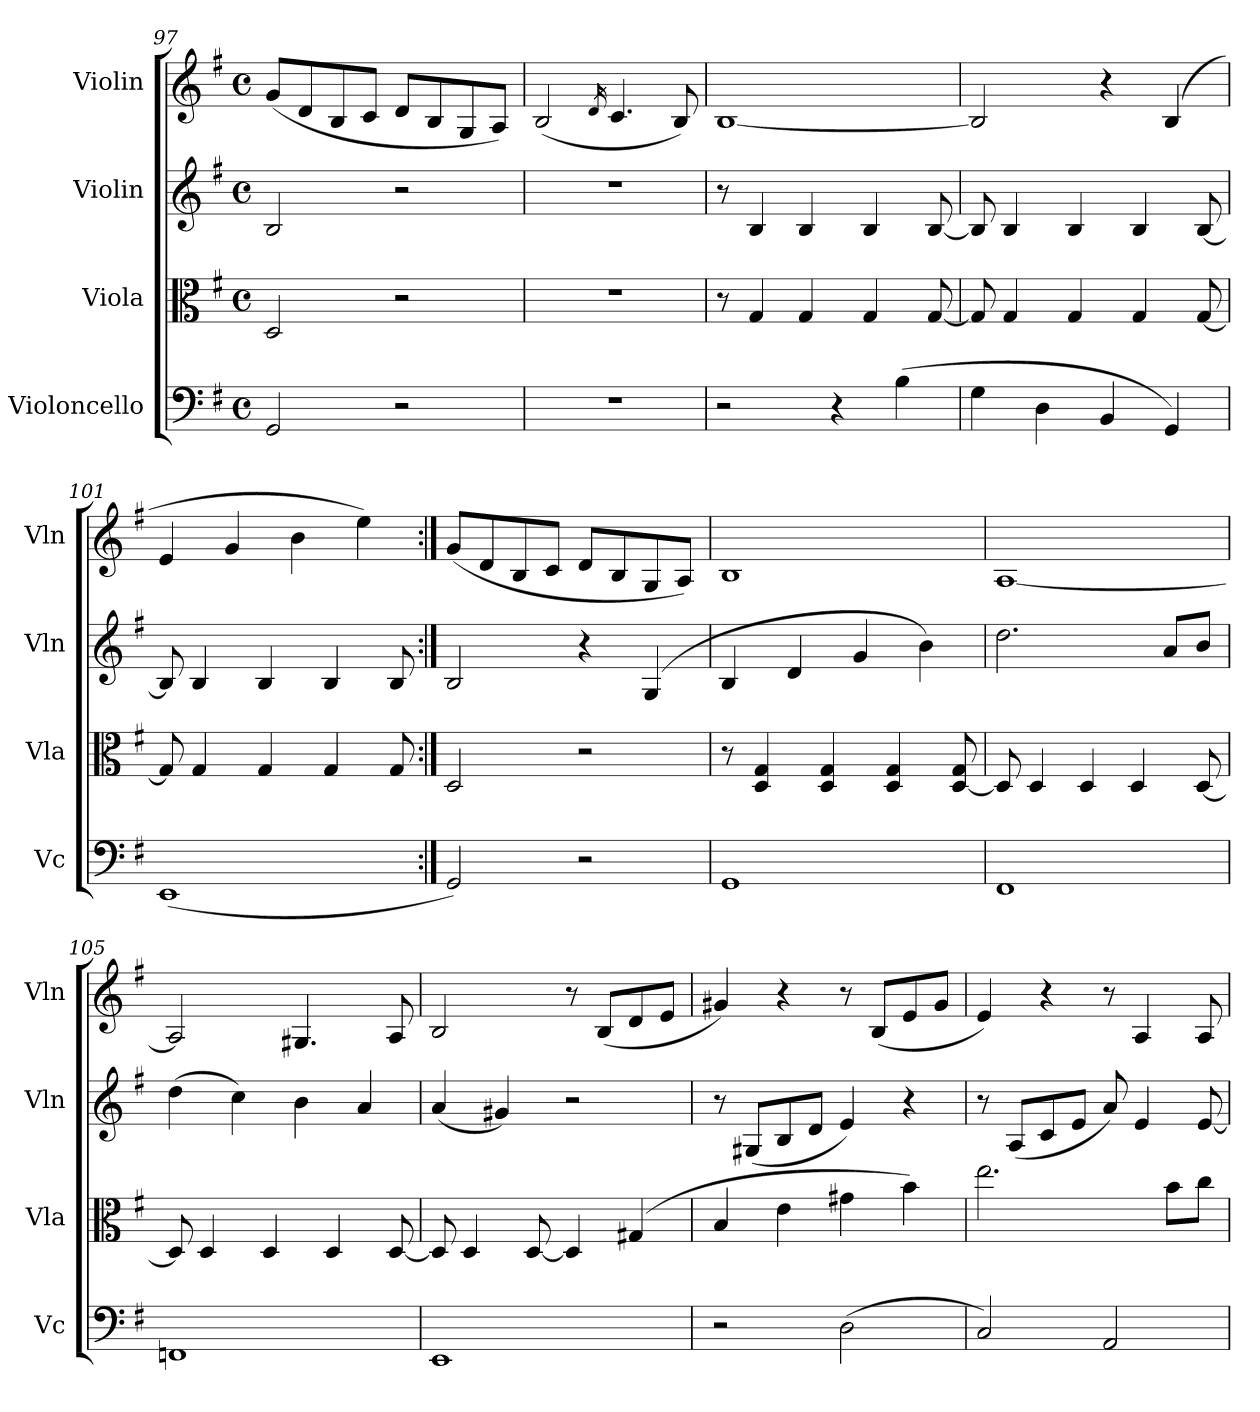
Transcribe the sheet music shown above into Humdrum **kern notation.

**kern	**kern	**kern	**kern
*part4	*part3	*part2	*part1
*staff4	*staff3	*staff2	*staff1
*I"Violoncello	*I"Viola	*I"Violin	*I"Violin
*I'Vc	*I'Vla	*I'Vln	*I'Vln
*clefF4	*clefC3	*clefG2	*clefG2
*k[f#]	*k[f#]	*k[f#]	*k[f#]
*M4/4	*M4/4	*M4/4	*M4/4
*met(c)	*met(c)	*met(c)	*met(c)
=97	=97	=97	=97
2GG/	2D/	2B/	(8g/L
.	.	.	8d/
.	.	.	8B/
.	.	.	8c/J
2r	2r	2r	8d/L
.	.	.	8B/
.	.	.	8G/
.	.	.	8A/J)
=98	=98	=98	=98
1r	1r	1r	(2B/
.	.	.	16qd/
.	.	.	4.c/
.	.	.	8B/)
=99	=99	=99	=99
2r	8r	8r	[1B
.	4G/	4B/	.
.	4G/	4B/	.
4r	.	.	.
.	4G/	4B/	.
(4B\	.	.	.
.	[8G/	[8B/	.
=100	=100	=100	=100
4G\	8G/]	8B/]	2B/]
.	4G/	4B/	.
4D\	.	.	.
.	4G/	4B/	.
4BB/	.	.	4r
.	4G/	4B/	.
4GG/)	.	.	(>4B/
.	[8G/	[8B/	.
=101	=101	=101	=101
(1EE	8G/]	8B/]	4e/
.	4G/	4B/	.
.	.	.	4g/
.	4G/	4B/	.
.	.	.	4b\
.	4G/	4B/	.
.	.	.	4ee\)
.	8G/	8B/	.
=102:|!	=102:|!	=102:|!	=102:|!
2GG/)	2D/	2B/	(8g/L
.	.	.	8d/
.	.	.	8B/
.	.	.	8c/J
2r	2r	4r	8d/L
.	.	.	8B/
.	.	(>4G/	8G/
.	.	.	8A/J)
!!LO:LB:g=z
=103	=103	=103	=103
1GG	8r	4B/	1B
.	4D/ 4G/	.	.
.	.	4d/	.
.	4D/ 4G/	.	.
.	.	4g/	.
.	4D/ 4G/	.	.
.	.	4b\)	.
.	[8D/ 8G/	.	.
=104	=104	=104	=104
1FF#	8D/]	2.dd\	[1A
.	4D/	.	.
.	4D/	.	.
.	4D/	.	.
.	.	8a/L	.
.	[8D/	8b/J	.
=105	=105	=105	=105
1FFn	8D/]	(4dd\	2A/]
.	4D/	.	.
.	.	4cc\)	.
.	4D/	.	.
.	.	4b\	4.G#X/
.	4D/	.	.
.	.	4a/	.
.	[8D/	.	8A/
=106	=106	=106	=106
1EE	8D/]	(4a/	2B/
.	4D/	.	.
.	.	4g#X/)	.
.	[8D/	.	.
.	4D/]	2r	8r
.	.	.	(8B/L
.	(>4G#X/	.	8d/
.	.	.	8e/J
=107	=107	=107	=107
2r	4B/	8r	4g#X/)
.	.	(8G#X/L	.
.	4e\	8B/	4r
.	.	8d/J	.
(2D\	4g#X\	4e/)	8r
.	.	.	(8B/L
.	4b\)	4r	8e/
.	.	.	8g#/J
=108	=108	=108	=108
2C/)	2.ee\	8r	4e/)
.	.	(8A/L	.
.	.	8c/	4r
.	.	8e/J	.
2AA/	.	8a/)	8r
.	.	4e/	4A/
.	8b\L	.	.
.	8cc\J	[8e/	8A/
=	=	=	=
*-	*-	*-	*-
